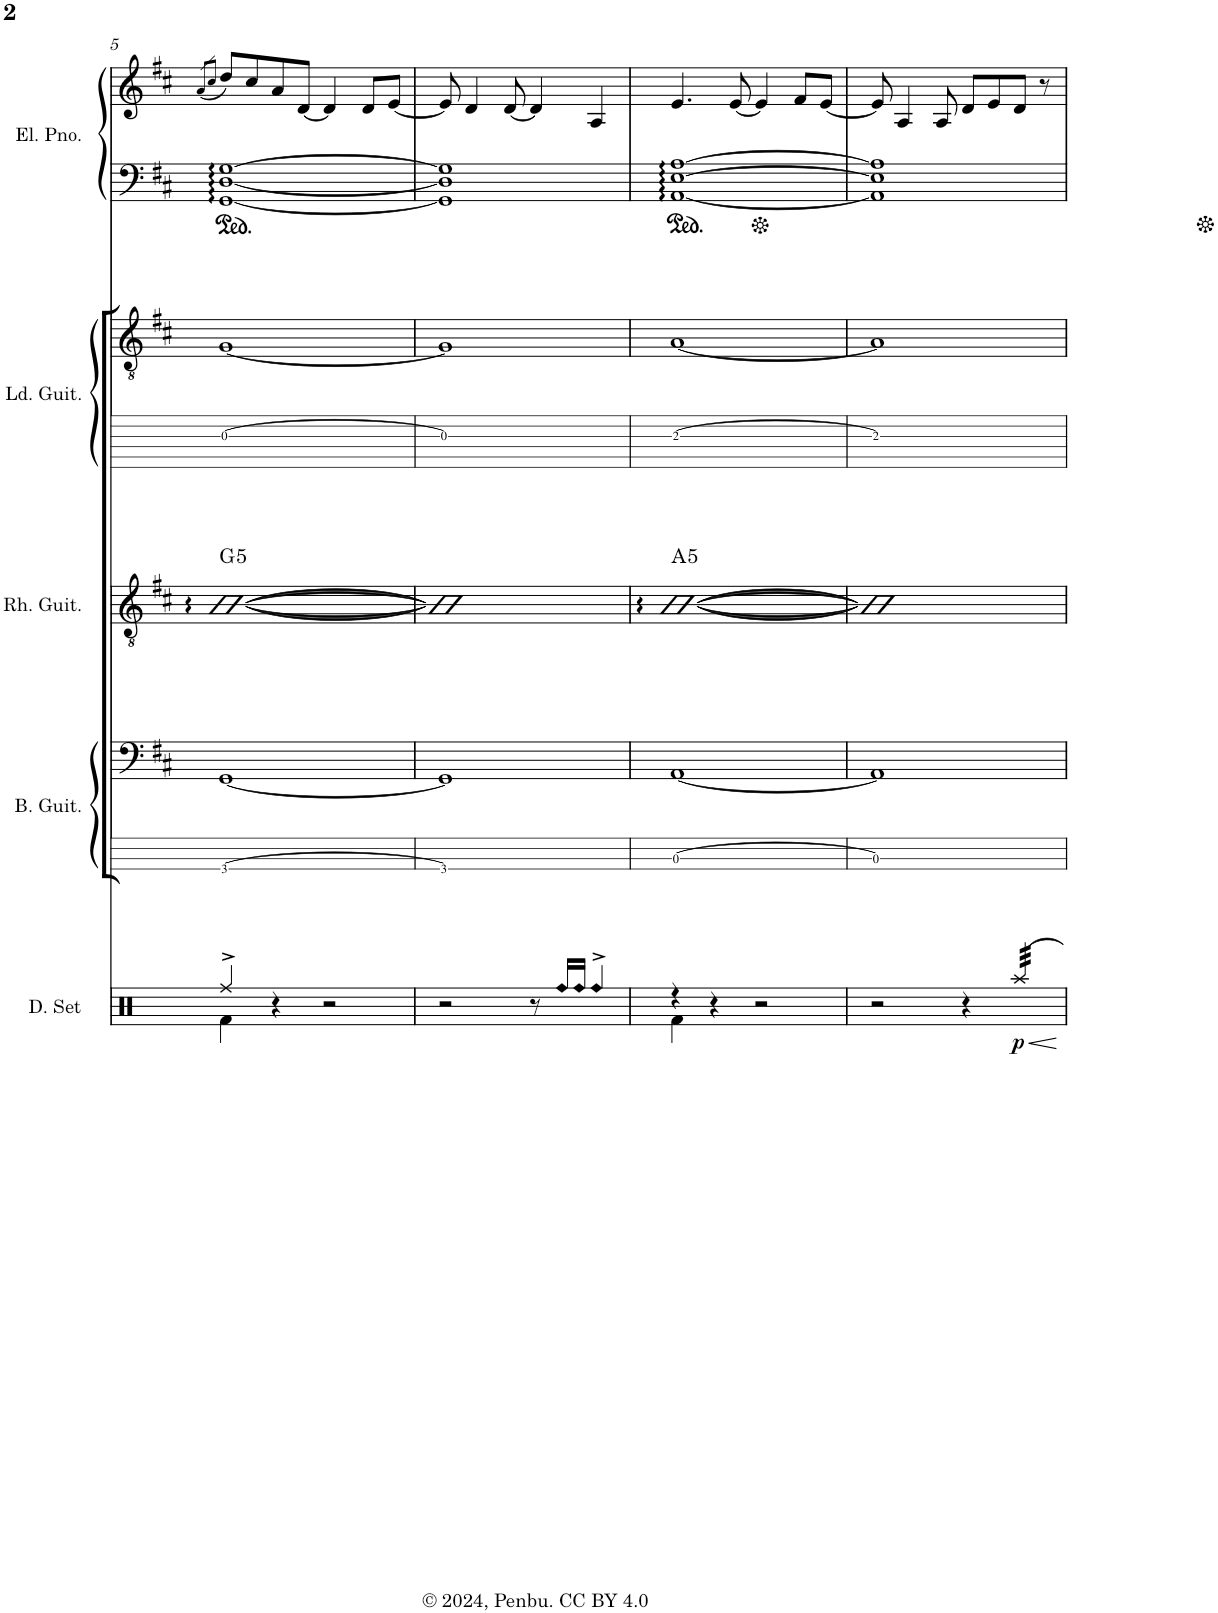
**kern	**dynam	**kern	**kern	**kern	**harte	**kern	**kern	**kern	**kern
*part5	*part5	*part4	*part4	*part3	*part3	*part2	*part2	*part1	*part1
*staff8	*staff8	*staff7	*staff6	*staff5	*	*staff4	*staff3	*staff2	*staff1
*I"Drumset	*	*I"Bass Guitar	*	*I"Rhythm Guitar	*	*I"Lead Guitar	*	*I"Electric Piano	*
*I'D. Set	*	*I'B. Guit.	*	*I'Rh. Guit.	*	*I'Ld. Guit.	*	*I'El. Pno.	*
!!LO:PB:g=z
*clefX	*	*	*clefF4	*clefGv2	*	*	*clefGv2	*clefF4	*clefG2
*	*	*Trd7c12	*Trd7c12	*	*	*	*	*	*
*k[]	*	*k[f#c#]	*k[f#c#]	*k[f#c#]	*	*k[f#c#]	*k[f#c#]	*k[f#c#]	*k[f#c#]
*M4/4	*	*M4/4	*M4/4	*M4/4	*	*M4/4	*M4/4	*M4/4	*M4/4
=5	=5	=5	=5	=5	=5	=5	=5	=5	=5
.	.	.	.	.	.	.	.	.	(8qa/L
.	.	.	.	.	.	.	.	.	8qcc#/J
*^	*	*	*	*	*	*	*	*	*
!	!	!	!	!	!	!LO:H:kt=5	!	!	!	!
4Rff^/	4Rf\	.	[1GG	[1GG	[1GG [1D [1G [1d	G:(1,5)	[1G	[1G	[1GG [1D [1G	8dd/L)
.	.	.	.	.	.	.	.	.	.	8cc#/
4r	4ryy	.	.	.	.	.	.	.	.	8a/
.	.	.	.	.	.	.	.	.	.	[8d/J
2r	2ryy	.	.	.	.	.	.	.	.	4d/]
.	.	.	.	.	.	.	.	.	.	8d/L
.	.	.	.	.	.	.	.	.	.	[8e/J
*v	*v	*	*	*	*	*	*	*	*	*
=6	=6	=6	=6	=6	=6	=6	=6	=6	=6
2r	.	1GG]	1GG]	1GG] 1D] 1G] 1d]	.	1G]	1G]	1GG] 1D] 1G]	8e/]
.	.	.	.	.	.	.	.	.	4d/
.	.	.	.	.	.	.	.	.	[8d/
8r	.	.	.	.	.	.	.	.	4d/]
!LO:N:head=diamond	!	!	!	!	!	!	!	!	!
16Rff/LL	.	.	.	.	.	.	.	.	.
!LO:N:head=diamond	!	!	!	!	!	!	!	!	!
16Rff/JJ	.	.	.	.	.	.	.	.	.
!LO:N:head=diamond	!	!	!	!	!	!	!	!	!
4Rff^>/	.	.	.	.	.	.	.	.	4A/
=7	=7	=7	=7	=7	=7	=7	=7	=7	=7
*^	*	*	*	*	*	*	*	*	*
!	!	!	!	!	!	!LO:H:kt=5	!	!	!	!
4r	4Rf\	.	[1AA	[1AA	[1AA [1E [1A [1e	A:(1,5)	[1A	[1A	[1AA [1E [1A	4.e/
4r	4ryy	.	.	.	.	.	.	.	.	.
.	.	.	.	.	.	.	.	.	.	[8e/
2r	2ryy	.	.	.	.	.	.	.	.	4e/]
.	.	.	.	.	.	.	.	.	.	8f#/L
.	.	.	.	.	.	.	.	.	.	[8e/J
=8	=8	=8	=8	=8	=8	=8	=8	=8	=8	=8
*	*^	*	*	*	*	*	*	*	*	*
2r	2.ryy	2.ryy	.	1AA]	1AA]	1AA] 1E] 1A] 1e]	.	1A]	1A]	1AA] 1E] 1A]	8e/]
.	.	.	.	.	.	.	.	.	.	.	4A/
.	.	.	.	.	.	.	.	.	.	.	8A/
4r	.	.	.	.	.	.	.	.	.	.	8d/L
.	.	.	.	.	.	.	.	.	.	.	8e/
!	!	!	!LO:HP:b	!	!	!	!	!	!	!	!
!	!	!	!LO:DY:n=1:b	!	!	!	!	!	!	!	!
*tremolo	*	*	*	*	*	*	*	*	*	*	*
32Raa/LLL	64RaaLLLL	4ryy	< p	.	.	.	.	.	.	.	8d/J
.	64Raa	.	.	.	.	.	.	.	.	.	.
32Raa/	64Raa	.	.	.	.	.	.	.	.	.	.
.	64Raa	.	.	.	.	.	.	.	.	.	.
32Raa/	64Raa	.	.	.	.	.	.	.	.	.	.
.	64Raa	.	.	.	.	.	.	.	.	.	.
32Raa/	64Raa	.	.	.	.	.	.	.	.	.	.
.	64Raa	.	.	.	.	.	.	.	.	.	.
32Raa/	64Raa	.	.	.	.	.	.	.	.	.	8r
.	64Raa	.	.	.	.	.	.	.	.	.	.
32Raa/	64Raa	.	.	.	.	.	.	.	.	.	.
.	64Raa	.	.	.	.	.	.	.	.	.	.
32Raa/	64Raa	.	.	.	.	.	.	.	.	.	.
.	64Raa	.	.	.	.	.	.	.	.	.	.
32Raa/JJJ	64Raa	.	.	.	.	.	.	.	.	.	.
*Xtremolo	*	*	*	*	*	*	*	*	*	*	*
.	64RaaJJJJ	.	.	.	.	.	.	.	.	.	.
*v	*v	*v	*	*	*	*	*	*	*	*	*
.	[	.	.	.	.	.	.	.	.
=	=	=	=	=	=	=	=	=	=
*-	*-	*-	*-	*-	*-	*-	*-	*-	*-
